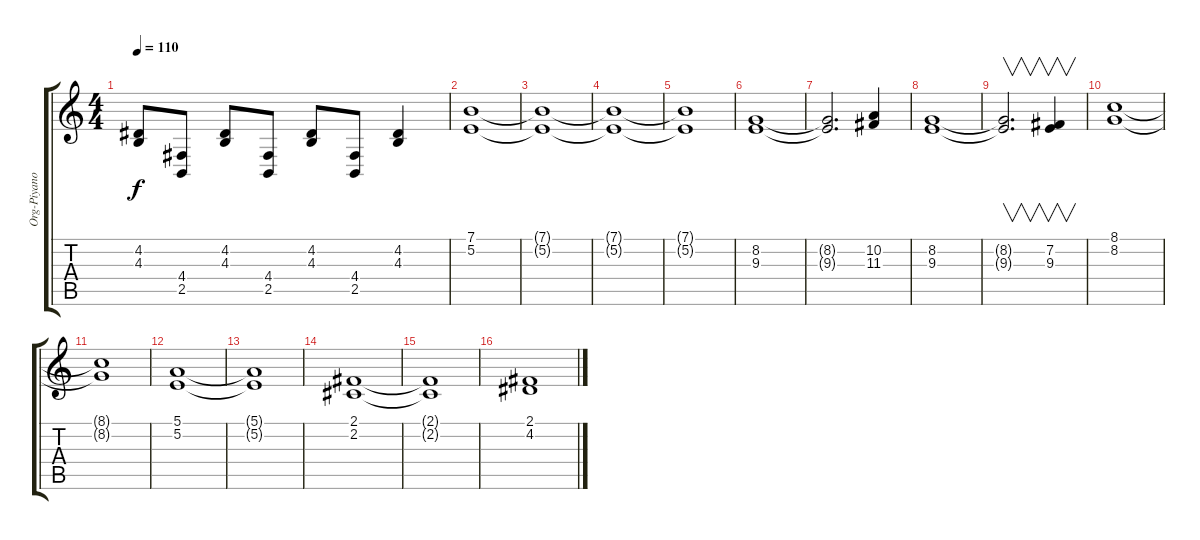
\track ("Org-Piyano" "Org-Piyano") {instrument rockorgan}
\staff {score tabs}
\tuning (E4 B3 G3 D3 A2 E2) {hide}
\ts (4 4)
\tempo 110
\clef g2
\ks c
(4.2 4.3).8{dy f} (4.4 2.5).8 (4.2 4.3).8 (4.4 2.5).8 (4.2 4.3).8 (4.4 2.5).8 (4.2 4.3).4 |
(7.1 5.2).1{volume 9 instrument rockorgan} |
(7.1{t} 5.2{t}).1 |
(7.1{t} 5.2{t}).1 |
(7.1{t} 5.2{t}).1 |
(8.2 9.3).1 |
(8.2{t} 9.3{t}).2{d} (10.2 11.3).4 |
(8.2 9.3).1 |
(8.2{t} 9.3{t}).2{v d} (7.2 9.3).4{v} |
(8.1 8.2).1 |
(8.1{t} 8.2{t}).1 |
(5.1 5.2).1 |
(5.1{t} 5.2{t}).1 |
(2.1 2.2).1 |
(2.1{t} 2.2{t}).1 |
(2.1 4.2).1
